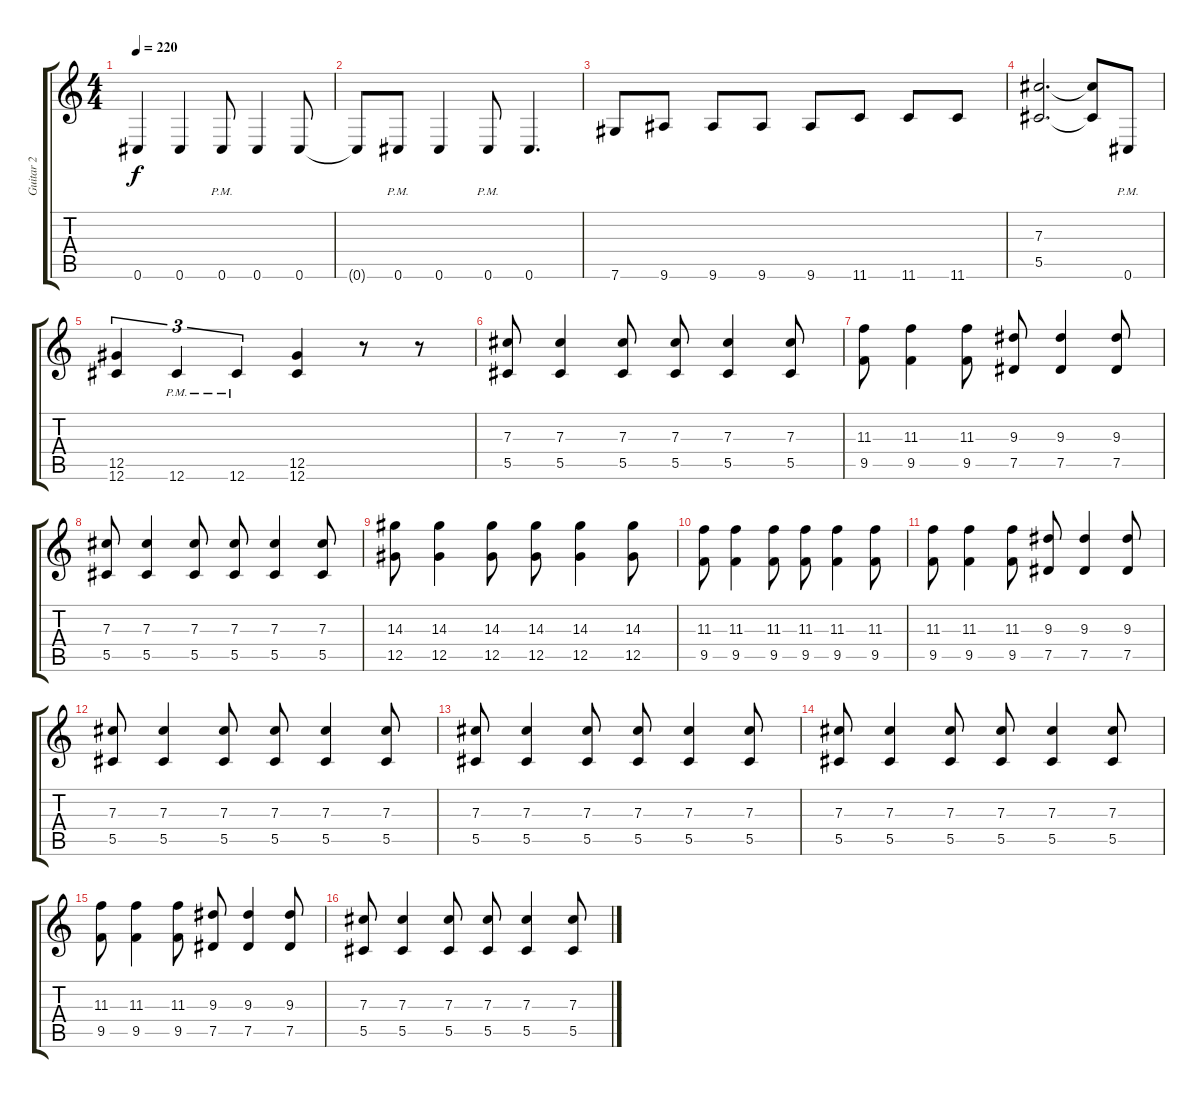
\track ("Guitar 2" "Guitar 2") {instrument distortionguitar}
\staff {score tabs}
\tuning (Eb4 Bb3 Gb3 Db3 Ab2 Db2) {hide}
\ts (4 4)
\tempo 220
\clef g2
\ks c
0.6{t}.4{dy f} 0.6.4 0.6{pm}.8 0.6.4 0.6.8 |
0.6{t}.8 0.6{pm}.8 0.6.4 0.6{pm}.8 0.6.4{d} |
7.6.8 9.6.8 9.6.8 9.6.8 9.6.8 11.6.8 11.6.8 11.6.8 |
(7.3 5.5).2{d} (7.3{t} 5.5{t}).8 0.6{pm}.8 |
(12.5 12.6).4{tu (3 2)} 12.6{pm}.4{tu (3 2)} 12.6{pm}.4{tu (3 2)} (12.5 12.6).4 r.8 r.8 |
(7.3 5.5).8 (7.3 5.5).4 (7.3 5.5).8 (7.3 5.5).8 (7.3 5.5).4 (7.3 5.5).8 |
(11.3 9.5).8 (11.3 9.5).4 (11.3 9.5).8 (9.3 7.5).8 (9.3 7.5).4 (9.3 7.5).8 |
(7.3 5.5).8 (7.3 5.5).4 (7.3 5.5).8 (7.3 5.5).8 (7.3 5.5).4 (7.3 5.5).8 |
(14.3 12.5).8 (14.3 12.5).4 (14.3 12.5).8 (14.3 12.5).8 (14.3 12.5).4 (14.3 12.5).8 |
(11.3 9.5).8 (11.3 9.5).4 (11.3 9.5).8 (11.3 9.5).8 (11.3 9.5).4 (11.3 9.5).8 |
(11.3 9.5).8 (11.3 9.5).4 (11.3 9.5).8 (9.3 7.5).8 (9.3 7.5).4 (9.3 7.5).8 |
(7.3 5.5).8 (7.3 5.5).4 (7.3 5.5).8 (7.3 5.5).8 (7.3 5.5).4 (7.3 5.5).8 |
(7.3 5.5).8 (7.3 5.5).4 (7.3 5.5).8 (7.3 5.5).8 (7.3 5.5).4 (7.3 5.5).8 |
(7.3 5.5).8 (7.3 5.5).4 (7.3 5.5).8 (7.3 5.5).8 (7.3 5.5).4 (7.3 5.5).8 |
(11.3 9.5).8 (11.3 9.5).4 (11.3 9.5).8 (9.3 7.5).8 (9.3 7.5).4 (9.3 7.5).8 |
(7.3 5.5).8 (7.3 5.5).4 (7.3 5.5).8 (7.3 5.5).8 (7.3 5.5).4 (7.3 5.5).8
